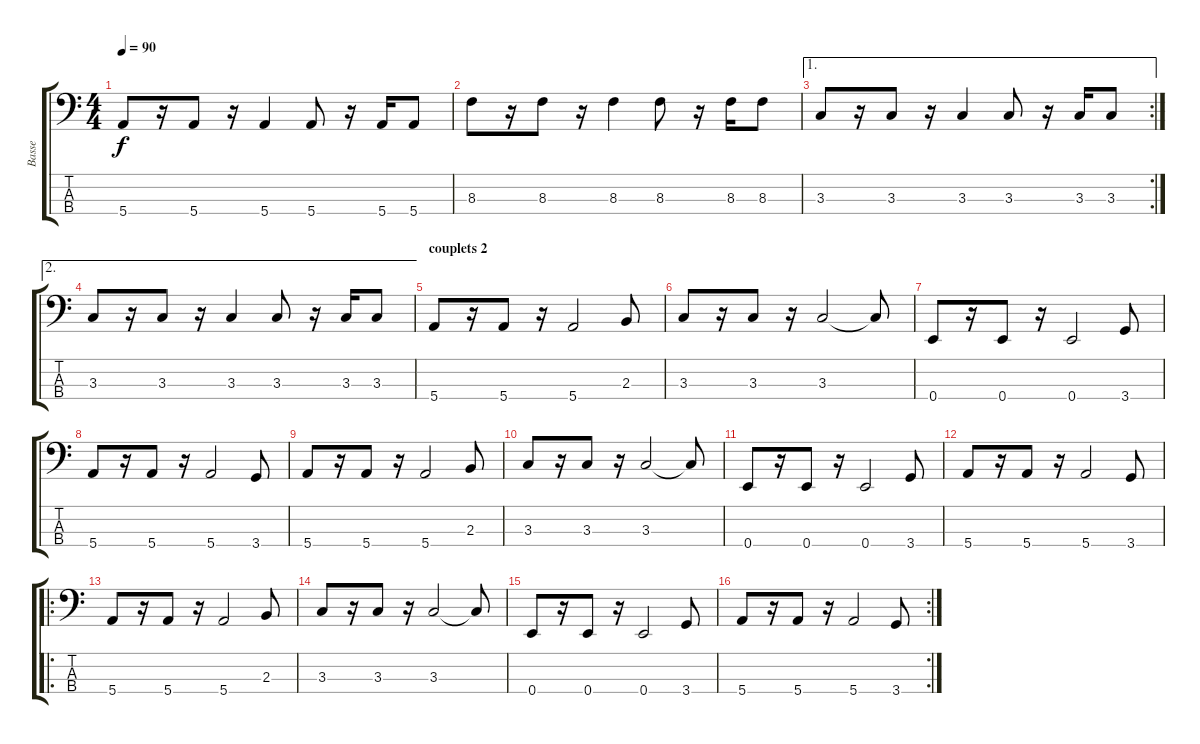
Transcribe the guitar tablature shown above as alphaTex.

\track ("Basse" "Basse") {instrument electricbassfinger}
\staff {score tabs}
\tuning (G2 D2 A1 E1) {hide}
\ts (4 4)
\tempo 90
\clef f4
\ks c
5.4.8{dy f} r.16 5.4.8 r.16 5.4.4 5.4.8 r.16 5.4.16 5.4.8 |
8.3.8 r.16 8.3.8 r.16 8.3.4 8.3.8 r.16 8.3.16 8.3.8 |
\ae 1
\rc 2
3.3.8 r.16 3.3.8 r.16 3.3.4 3.3.8 r.16 3.3.16 3.3.8 |
\ae 2
3.3.8 r.16 3.3.8 r.16 3.3.4 3.3.8 r.16 3.3.16 3.3.8 |
\section ("" "couplets 2")
5.4.8 r.16 5.4.8 r.16 5.4.2 2.3.8 |
3.3.8 r.16 3.3.8 r.16 3.3.2 3.3{t}.8 |
0.4.8 r.16 0.4.8 r.16 0.4.2 3.4.8 |
5.4.8 r.16 5.4.8 r.16 5.4.2 3.4.8 |
5.4.8 r.16 5.4.8 r.16 5.4.2 2.3.8 |
3.3.8 r.16 3.3.8 r.16 3.3.2 3.3{t}.8 |
0.4.8 r.16 0.4.8 r.16 0.4.2 3.4.8 |
5.4.8 r.16 5.4.8 r.16 5.4.2 3.4.8 |
\ro
5.4.8 r.16 5.4.8 r.16 5.4.2 2.3.8 |
3.3.8 r.16 3.3.8 r.16 3.3.2 3.3{t}.8 |
0.4.8 r.16 0.4.8 r.16 0.4.2 3.4.8 |
\rc 2
5.4.8 r.16 5.4.8 r.16 5.4.2 3.4.8
